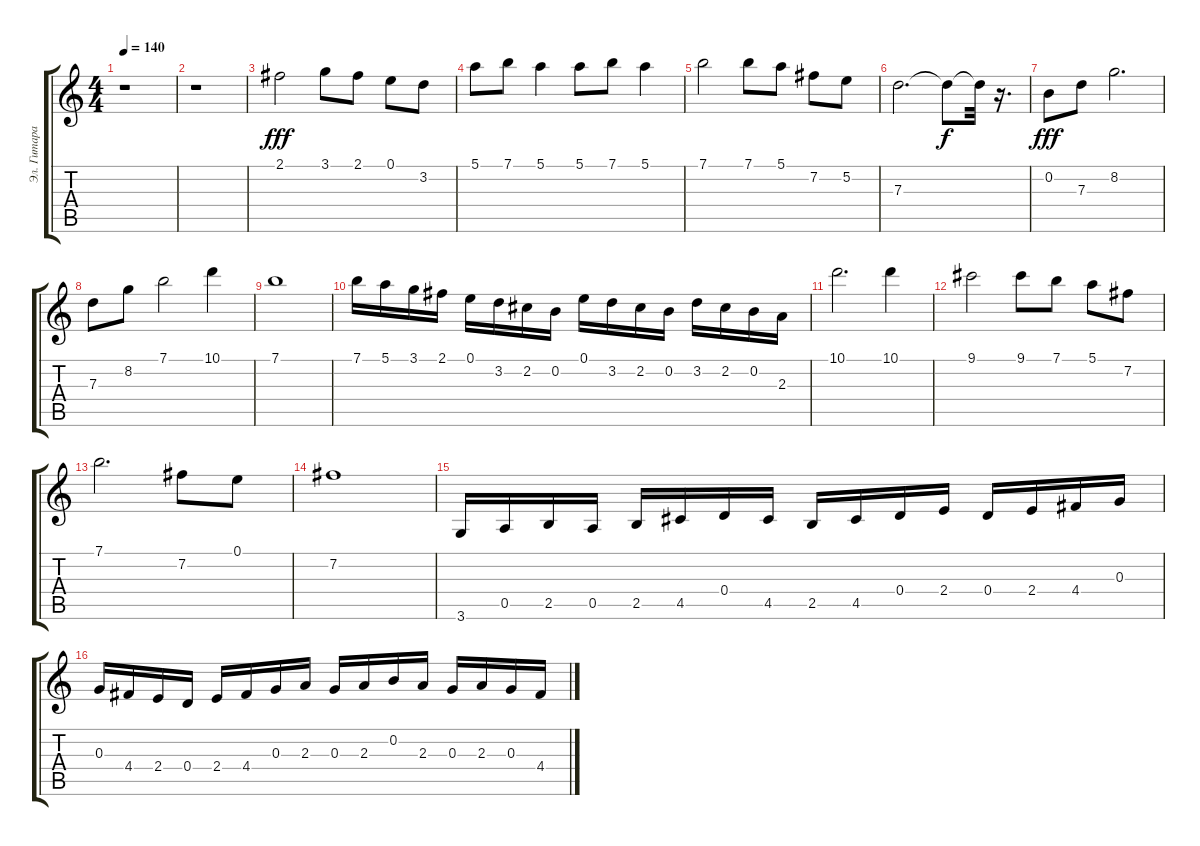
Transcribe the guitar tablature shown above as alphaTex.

\track ("Эл. Гитара" "Эл. Гитара") {instrument distortionguitar}
\staff {score tabs}
\tuning (E4 B3 G3 D3 A2 E2) {hide}
\ts (4 4)
\tempo 140
\clef g2
\ks c
r.1{dy fff} |
r.1 |
2.1.2 3.1.8 2.1.8 0.1.8 3.2.8 |
5.1.8 7.1.8 5.1.4 5.1.8 7.1.8 5.1.4 |
7.1.2 7.1.8 5.1.8 7.2.8 5.2.8 |
7.3.2{d} 7.3{t}.8{dy f} 7.3{t}.32 r.16{d} |
0.2.8{dy fff} 7.3.8 8.2.2{d} |
7.3.8 8.2.8 7.1.2 10.1.4 |
7.1.1 |
7.1.16 5.1.16 3.1.16 2.1.16 0.1.16 3.2.16 2.2.16 0.2.16 0.1.16 3.2.16 2.2.16 0.2.16 3.2.16 2.2.16 0.2.16 2.3.16 |
10.1.2{d} 10.1.4 |
9.1.2 9.1.8 7.1.8 5.1.8 7.2.8 |
7.1.2{d} 7.2.8 0.1.8 |
7.2.1 |
3.6.16 0.5.16 2.5.16 0.5.16 2.5.16 4.5.16 0.4.16 4.5.16 2.5.16 4.5.16 0.4.16 2.4.16 0.4.16 2.4.16 4.4.16 0.3.16 |
0.3.16 4.4.16 2.4.16 0.4.16 2.4.16 4.4.16 0.3.16 2.3.16 0.3.16 2.3.16 0.2.16 2.3.16 0.3.16 2.3.16 0.3.16 4.4.16
